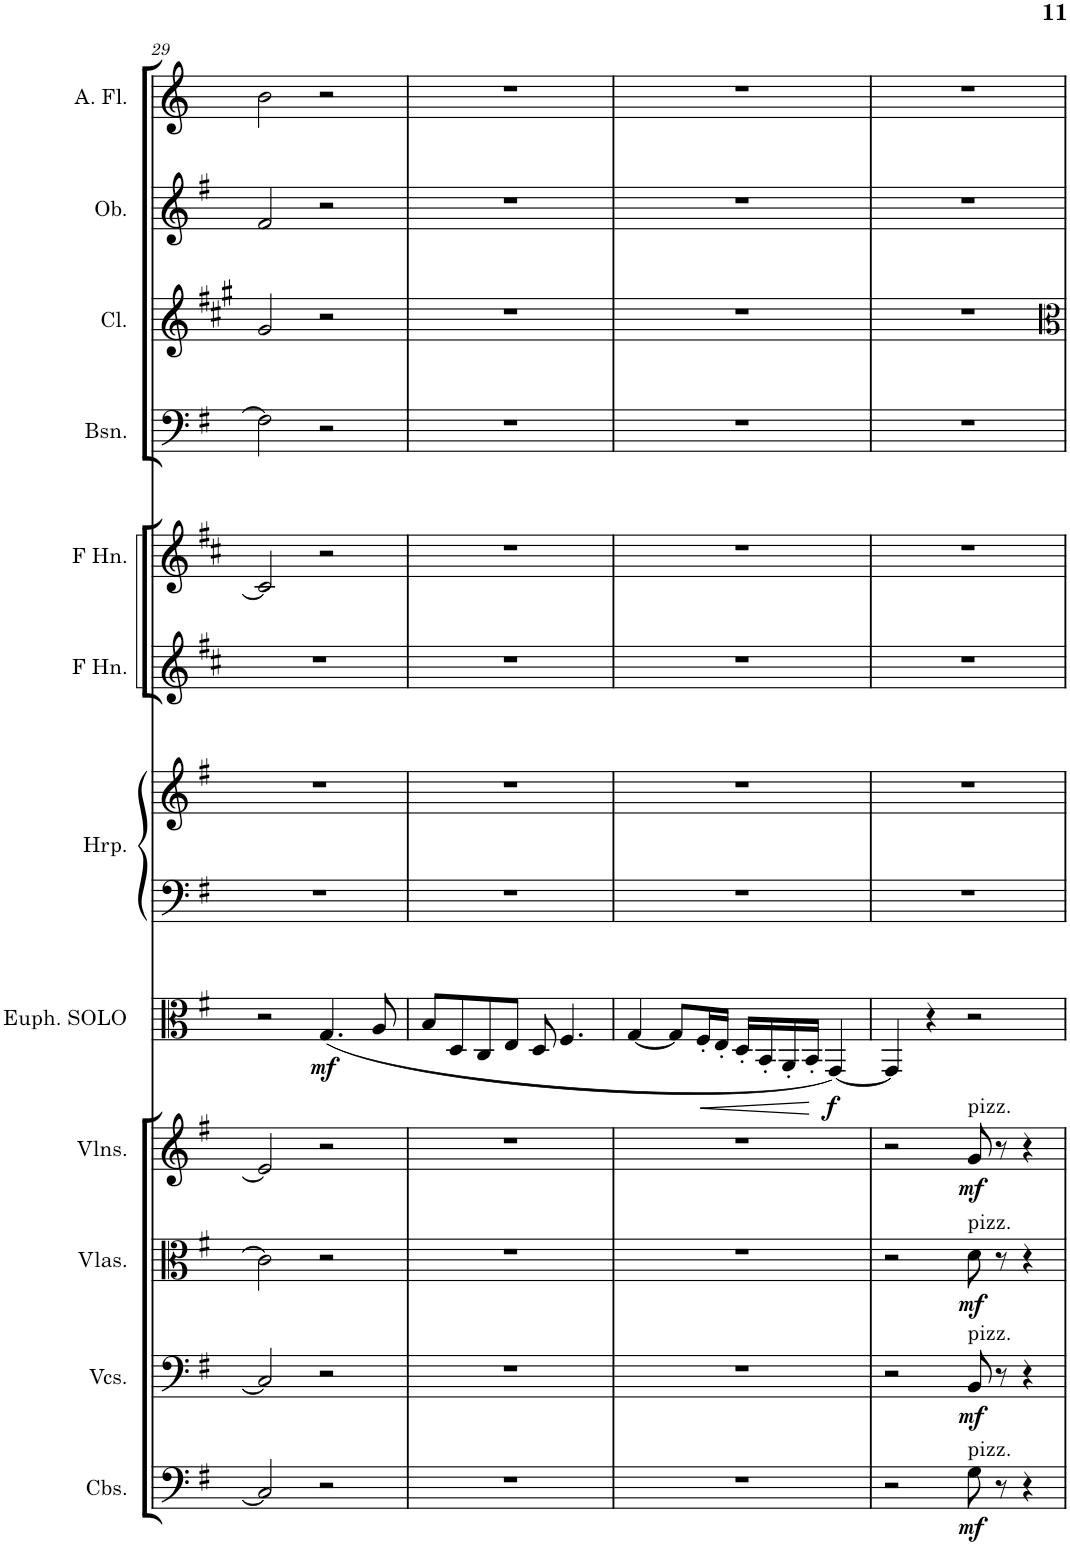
**kern	**dynam	**kern	**dynam	**kern	**dynam	**kern	**dynam	**kern	**dynam	**kern	**kern	**kern	**kern	**kern	**kern	**kern	**kern
*part12	*part12	*part11	*part11	*part10	*part10	*part9	*part9	*part8	*part8	*part7	*part7	*part6	*part5	*part4	*part3	*part2	*part1
*staff13	*staff13	*staff12	*staff12	*staff11	*staff11	*staff10	*staff10	*staff9	*staff9	*staff8	*staff7	*staff6	*staff5	*staff4	*staff3	*staff2	*staff1
*I"Contrabasses	*	*I"Violoncellos	*	*I"Violas	*	*I"Violins	*	*I"Euphonium SOLO	*	*I"Harp	*	*I"Horn in F	*I"Horn in F	*I"Bassoon	*I"Clarinet	*I"Oboe	*I"Alto Flute
*I'Cbs.	*	*I'Vcs.	*	*I'Vlas.	*	*I'Vlns.	*	*I'Euph. SOLO	*	*I'Hrp.	*	*	*	*I'Bsn.	*I'Cl.	*I'Ob.	*I'A. Fl.
!!LO:PB:g=z
*clefF4	*	*clefF4	*	*clefC3	*	*clefG2	*	*clefC3	*	*clefF4	*clefG2	*clefG2	*clefG2	*clefF4	*clefG2	*clefG2	*clefG2
*Trd7c12	*	*	*	*	*	*	*	*	*	*	*	*Trd4c7	*Trd4c7	*	*Trd1c2	*	*Trd3c5
*k[f#]	*	*k[f#]	*	*k[f#]	*	*k[f#]	*	*k[f#]	*	*k[f#]	*k[f#]	*k[f#c#]	*k[f#c#]	*k[f#]	*k[f#c#g#]	*k[f#]	*k[]
*M4/4	*	*M4/4	*	*M4/4	*	*M4/4	*	*M4/4	*	*M4/4	*M4/4	*M4/4	*M4/4	*M4/4	*M4/4	*M4/4	*M4/4
=29	=29	=29	=29	=29	=29	=29	=29	=29	=29	=29	=29	=29	=29	=29	=29	=29	=29
2C/]	.	2C/]	.	2c\]	.	2e-/]	.	2r	.	1r	1r	1r	2c#/]	2F#\]	2g#/	2f#/	2b\
!	!	!	!	!	!	!	!	!	!LO:DY:b	!	!	!	!	!	!	!	!
2r	.	2r	.	2r	.	2r	.	(4.G/	mf	.	.	.	2r	2r	2r	2r	2r
.	.	.	.	.	.	.	.	8A/	.	.	.	.	.	.	.	.	.
=30	=30	=30	=30	=30	=30	=30	=30	=30	=30	=30	=30	=30	=30	=30	=30	=30	=30
1r	.	1r	.	1r	.	1r	.	8B/L	.	1r	1r	1r	1r	1r	1r	1r	1r
.	.	.	.	.	.	.	.	8D/	.	.	.	.	.	.	.	.	.
.	.	.	.	.	.	.	.	8C/	.	.	.	.	.	.	.	.	.
.	.	.	.	.	.	.	.	8E/J	.	.	.	.	.	.	.	.	.
.	.	.	.	.	.	.	.	8D/	.	.	.	.	.	.	.	.	.
.	.	.	.	.	.	.	.	4.F#/	.	.	.	.	.	.	.	.	.
=31	=31	=31	=31	=31	=31	=31	=31	=31	=31	=31	=31	=31	=31	=31	=31	=31	=31
1r	.	1r	.	1r	.	1r	.	[4G/	.	1r	1r	1r	1r	1r	1r	1r	1r
.	.	.	.	.	.	.	.	8G/L]	.	.	.	.	.	.	.	.	.
!	!	!	!	!	!	!	!	!	!LO:HP:b	!	!	!	!	!	!	!	!
.	.	.	.	.	.	.	.	16F#'/L	<	.	.	.	.	.	.	.	.
.	.	.	.	.	.	.	.	16E'/JJ	.	.	.	.	.	.	.	.	.
.	.	.	.	.	.	.	.	16D'/LL	.	.	.	.	.	.	.	.	.
.	.	.	.	.	.	.	.	16BB'/	.	.	.	.	.	.	.	.	.
.	.	.	.	.	.	.	.	16AA'/	.	.	.	.	.	.	.	.	.
.	.	.	.	.	.	.	.	16BB'/JJ	.	.	.	.	.	.	.	.	.
!	!	!	!	!	!	!	!	!	!LO:DY:n=1:b	!	!	!	!	!	!	!	!
.	.	.	.	.	.	.	.	[4GG/)	[ f	.	.	.	.	.	.	.	.
=32	=32	=32	=32	=32	=32	=32	=32	=32	=32	=32	=32	=32	=32	=32	=32	=32	=32
2r	.	2r	.	2r	.	2r	.	4GG/]	.	1r	1r	1r	1r	1r	1r	1r	1r
.	.	.	.	.	.	.	.	4r	.	.	.	.	.	.	.	.	.
!	!	!	!	!	!	!LO:TX:a:t=pizz.	!	!	!	!	!	!	!	!	!	!	!
!	!	!	!	!LO:TX:a:t=pizz.	!	!	!	!	!	!	!	!	!	!	!	!	!
!	!	!LO:TX:a:t=pizz.	!	!	!	!	!	!	!	!	!	!	!	!	!	!	!
!LO:TX:a:t=pizz.	!	!	!	!	!	!	!	!	!	!	!	!	!	!	!	!	!
!	!LO:DY:b	!	!LO:DY:b	!	!LO:DY:b	!	!LO:DY:b	!	!	!	!	!	!	!	!	!	!
8G\	mf	8BB/	mf	8d\	mf	8g/	mf	2r	.	.	.	.	.	.	.	.	.
8r	.	8r	.	8r	.	8r	.	.	.	.	.	.	.	.	.	.	.
4r	.	4r	.	4r	.	4r	.	.	.	.	.	.	.	.	.	.	.
=	=	=	=	=	=	=	=	=	=	=	=	=	=	=	=	=	=
*-	*-	*-	*-	*-	*-	*-	*-	*-	*-	*-	*-	*-	*-	*-	*-	*-	*-
